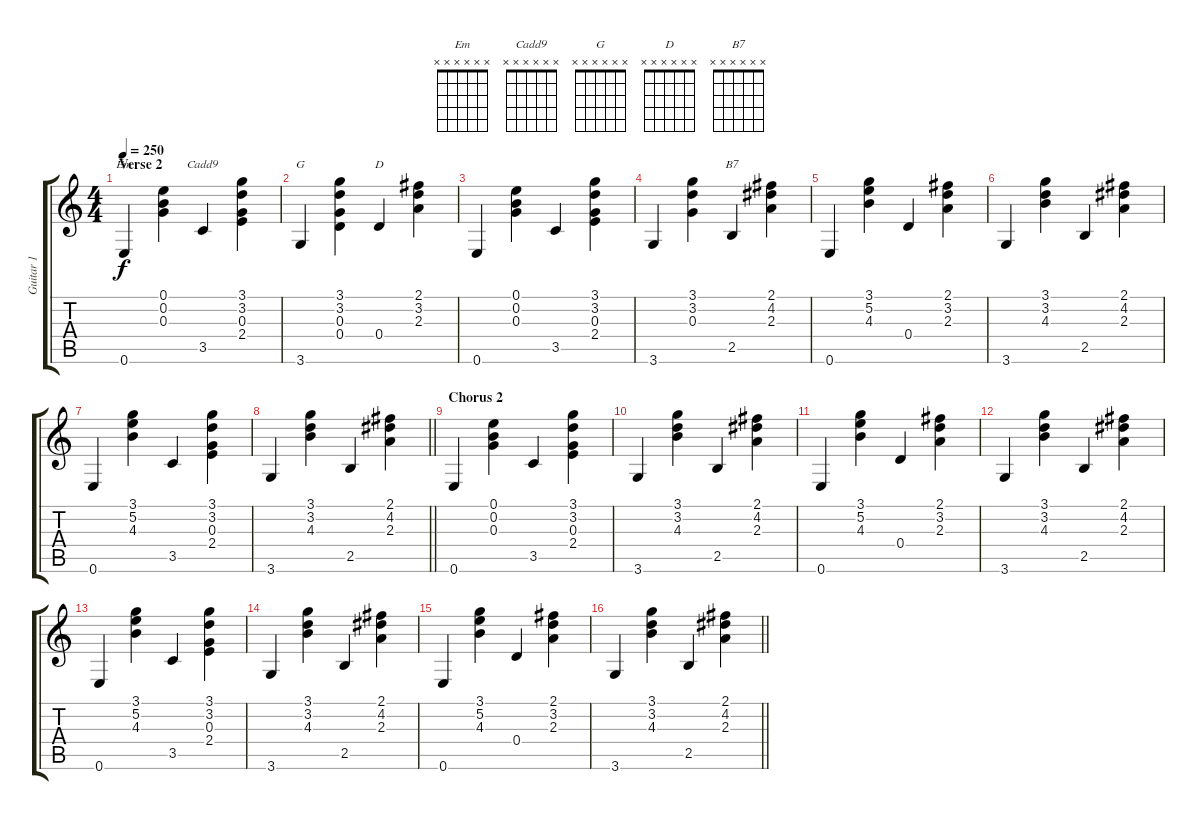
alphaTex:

\track ("Guitar 1" "Guitar 1") {instrument electricguitarjazz}
\staff {score tabs}
\tuning (E4 B3 G3 D3 A2 E2) {hide}
\chord ("Em" x x x x x x)
\chord ("Cadd9" x x x x x x)
\chord ("G" x x x x x x)
\chord ("D" x x x x x x)
\chord ("B7" x x x x x x)
\ts (4 4)
\section ("" "Verse 2")
\tempo 250
\clef g2
\ks c
0.6.4{ch "Em" dy f} (0.1 0.2 0.3).4 3.5.4{ch "Cadd9"} (3.1 3.2 0.3 2.4).4 |
3.6.4{ch "G"} (3.1 3.2 0.3 0.4).4 0.4.4{ch "D"} (2.1 3.2 2.3).4 |
0.6.4 (0.1 0.2 0.3).4 3.5.4 (3.1 3.2 0.3 2.4).4 |
3.6.4 (3.1 3.2 0.3).4 2.5.4{ch "B7"} (2.1 4.2 2.3).4 |
0.6.4 (3.1 5.2 4.3).4 0.4.4 (2.1 3.2 2.3).4 |
3.6.4 (3.1 3.2 4.3).4 2.5.4 (2.1 4.2 2.3).4 |
0.6.4 (3.1 5.2 4.3).4 3.5.4 (3.1 3.2 0.3 2.4).4 |
\barLineRight lightlight
3.6.4 (3.1 3.2 4.3).4 2.5.4 (2.1 4.2 2.3).4 |
\section ("" "Chorus 2")
0.6.4 (0.1 0.2 0.3).4 3.5.4 (3.1 3.2 0.3 2.4).4 |
3.6.4 (3.1 3.2 4.3).4 2.5.4 (2.1 4.2 2.3).4 |
0.6.4 (3.1 5.2 4.3).4 0.4.4 (2.1 3.2 2.3).4 |
3.6.4 (3.1 3.2 4.3).4 2.5.4 (2.1 4.2 2.3).4 |
0.6.4 (3.1 5.2 4.3).4 3.5.4 (3.1 3.2 0.3 2.4).4 |
3.6.4 (3.1 3.2 4.3).4 2.5.4 (2.1 4.2 2.3).4 |
0.6.4 (3.1 5.2 4.3).4 0.4.4 (2.1 3.2 2.3).4 |
\barLineRight lightlight
3.6.4 (3.1 3.2 4.3).4 2.5.4 (2.1 4.2 2.3).4
